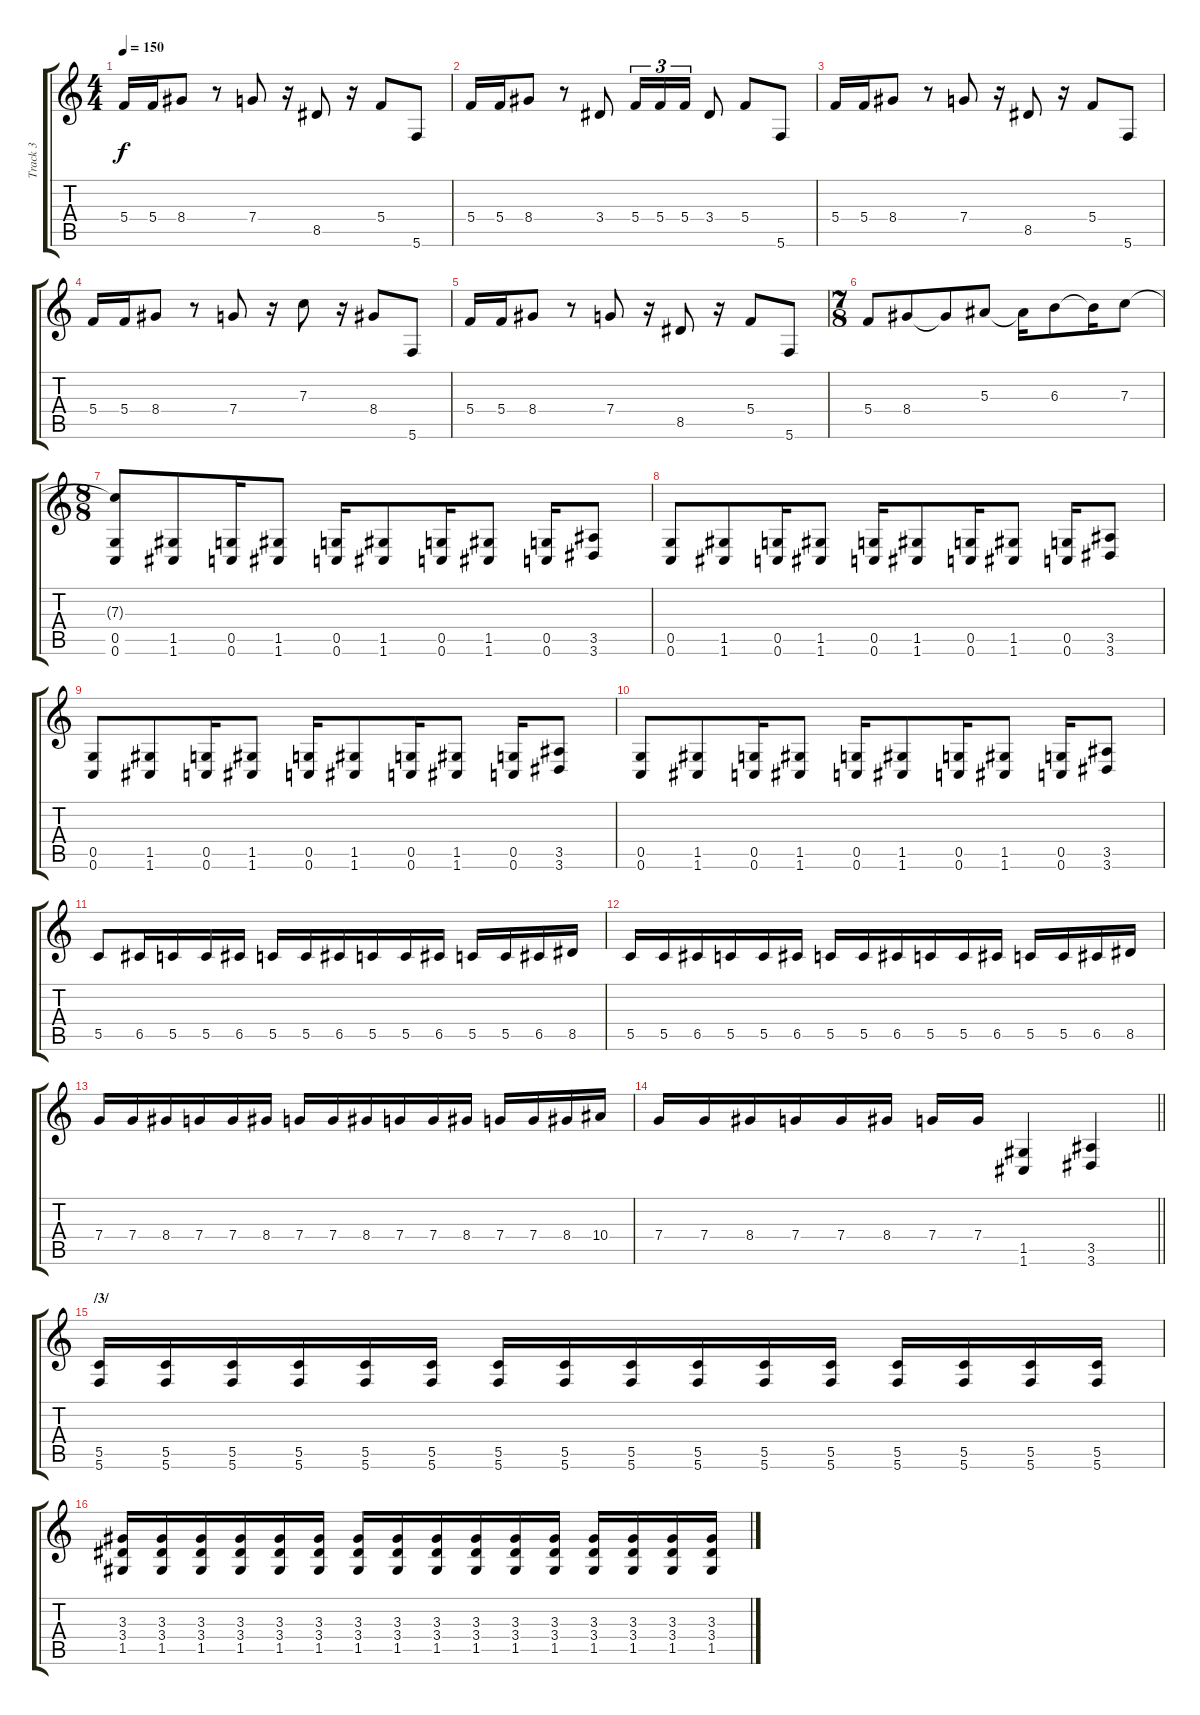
\track ("Track 3" "Track 3") {instrument overdrivenguitar}
\staff {score tabs}
\tuning (D4 A3 F3 C3 G2 C2) {hide}
\ts (4 4)
\tempo 150
\clef g2
\ks c
5.4.16{dy f} 5.4.16 8.4.8 r.8 7.4.8 r.16 8.5.8 r.16 5.4.8 5.6.8 |
5.4.16 5.4.16 8.4.8 r.8 3.4.8 5.4.16{tu (3 2)} 5.4.16{tu (3 2)} 5.4.16{tu (3 2)} 3.4.8 5.4.8 5.6.8 |
5.4.16 5.4.16 8.4.8 r.8 7.4.8 r.16 8.5.8 r.16 5.4.8 5.6.8 |
5.4.16 5.4.16 8.4.8 r.8 7.4.8 r.16 7.3.8 r.16 8.4.8 5.6.8 |
5.4.16 5.4.16 8.4.8 r.8 7.4.8 r.16 8.5.8 r.16 5.4.8 5.6.8 |
\ts (7 8)
5.4.8 8.4.8 8.4{t}.8 5.3.8 5.3{t}.16 6.3.8 6.3{t}.16 7.3.8 |
\ts (8 8)
(7.3{t} 0.5 0.6).8{volume 13} (1.5 1.6).8 (0.5 0.6).16 (1.5 1.6).8 (0.5 0.6).16 (1.5 1.6).8 (0.5 0.6).16 (1.5 1.6).8 (0.5 0.6).16 (3.5 3.6).8 |
(0.5 0.6).8{volume 13} (1.5 1.6).8 (0.5 0.6).16 (1.5 1.6).8 (0.5 0.6).16 (1.5 1.6).8 (0.5 0.6).16 (1.5 1.6).8 (0.5 0.6).16 (3.5 3.6).8 |
(0.5 0.6).8{volume 13} (1.5 1.6).8 (0.5 0.6).16 (1.5 1.6).8 (0.5 0.6).16 (1.5 1.6).8 (0.5 0.6).16 (1.5 1.6).8 (0.5 0.6).16 (3.5 3.6).8 |
(0.5 0.6).8{volume 13} (1.5 1.6).8 (0.5 0.6).16 (1.5 1.6).8 (0.5 0.6).16 (1.5 1.6).8 (0.5 0.6).16 (1.5 1.6).8 (0.5 0.6).16 (3.5 3.6).8 |
5.5.8 6.5.16 5.5.16 5.5.16 6.5.16 5.5.16 5.5.16 6.5.16 5.5.16 5.5.16 6.5.16 5.5.16 5.5.16 6.5.16 8.5.16 |
5.5.16 5.5.16 6.5.16 5.5.16 5.5.16 6.5.16 5.5.16 5.5.16 6.5.16 5.5.16 5.5.16 6.5.16 5.5.16 5.5.16 6.5.16 8.5.16 |
7.4.16 7.4.16 8.4.16 7.4.16 7.4.16 8.4.16 7.4.16 7.4.16 8.4.16 7.4.16 7.4.16 8.4.16 7.4.16 7.4.16 8.4.16 10.4.16 |
\barLineRight lightlight
7.4.16 7.4.16 8.4.16 7.4.16 7.4.16 8.4.16 7.4.16 7.4.16 (1.5 1.6).4 (3.5 3.6).4 |
\section ("" "/3/")
(5.5 5.6).16 (5.5 5.6).16 (5.5 5.6).16 (5.5 5.6).16 (5.5 5.6).16 (5.5 5.6).16 (5.5 5.6).16 (5.5 5.6).16 (5.5 5.6).16 (5.5 5.6).16 (5.5 5.6).16 (5.5 5.6).16 (5.5 5.6).16 (5.5 5.6).16 (5.5 5.6).16 (5.5 5.6).16 |
(3.3 3.4 1.5).16 (3.3 3.4 1.5).16 (3.3 3.4 1.5).16 (3.3 3.4 1.5).16 (3.3 3.4 1.5).16 (3.3 3.4 1.5).16 (3.3 3.4 1.5).16 (3.3 3.4 1.5).16 (3.3 3.4 1.5).16 (3.3 3.4 1.5).16 (3.3 3.4 1.5).16 (3.3 3.4 1.5).16 (3.3 3.4 1.5).16 (3.3 3.4 1.5).16 (3.3 3.4 1.5).16 (3.3 3.4 1.5).16
